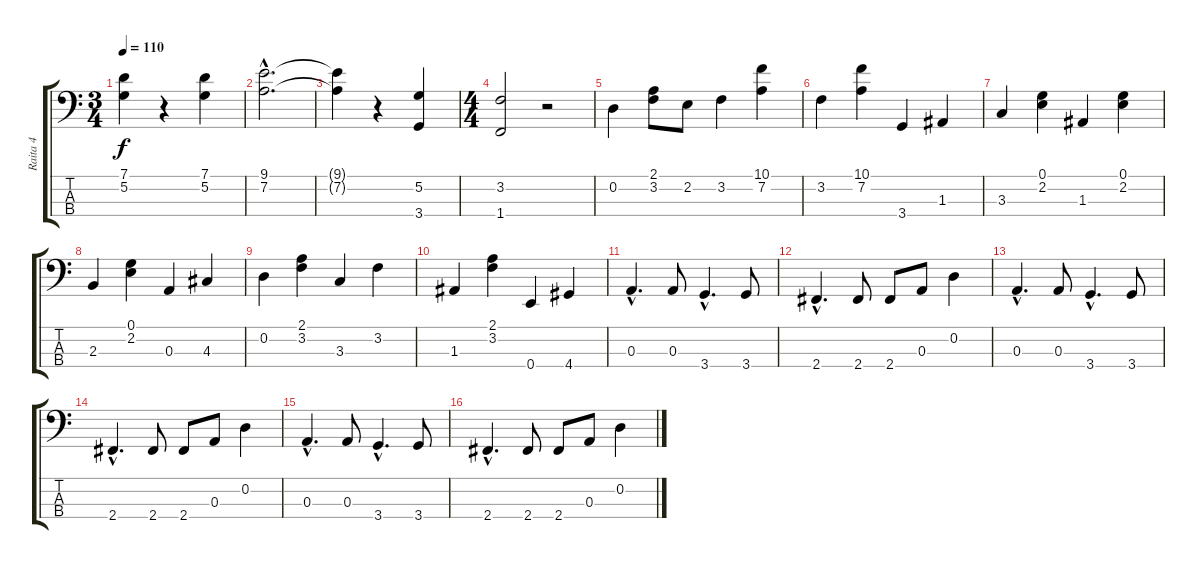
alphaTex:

\track ("Raita 4" "Raita 4") {instrument fretlessbass}
\staff {score tabs}
\tuning (G2 D2 A1 E1) {hide}
\ts (3 4)
\tempo 110
\clef f4
\ks c
(7.1 5.2).4{dy f} r.4 (7.1 5.2).4 |
(9.1{hac} 7.2{hac}).2{d} |
(9.1{t} 7.2{t}).4 r.4 (5.2 3.4).4 |
\ts (4 4)
(3.2 1.4).2 r.2 |
0.2.4 (2.1 3.2).8 2.2.8 3.2.4 (10.1 7.2).4 |
3.2.4 (10.1 7.2).4 3.4.4 1.3.4 |
3.3.4 (0.1 2.2).4 1.3.4 (0.1 2.2).4 |
2.3.4 (0.1 2.2).4 0.3.4 4.3.4 |
0.2.4 (2.1 3.2).4 3.3.4 3.2.4 |
1.3.4 (2.1 3.2).4 0.4.4 4.4.4 |
0.3{hac}.4{d} 0.3.8 3.4{hac}.4{d} 3.4.8 |
2.4{hac}.4{d} 2.4.8 2.4.8 0.3.8 0.2.4 |
0.3{hac}.4{d} 0.3.8 3.4{hac}.4{d} 3.4.8 |
2.4{hac}.4{d} 2.4.8 2.4.8 0.3.8 0.2.4 |
0.3{hac}.4{d} 0.3.8 3.4{hac}.4{d} 3.4.8 |
2.4{hac}.4{d} 2.4.8 2.4.8 0.3.8 0.2.4
